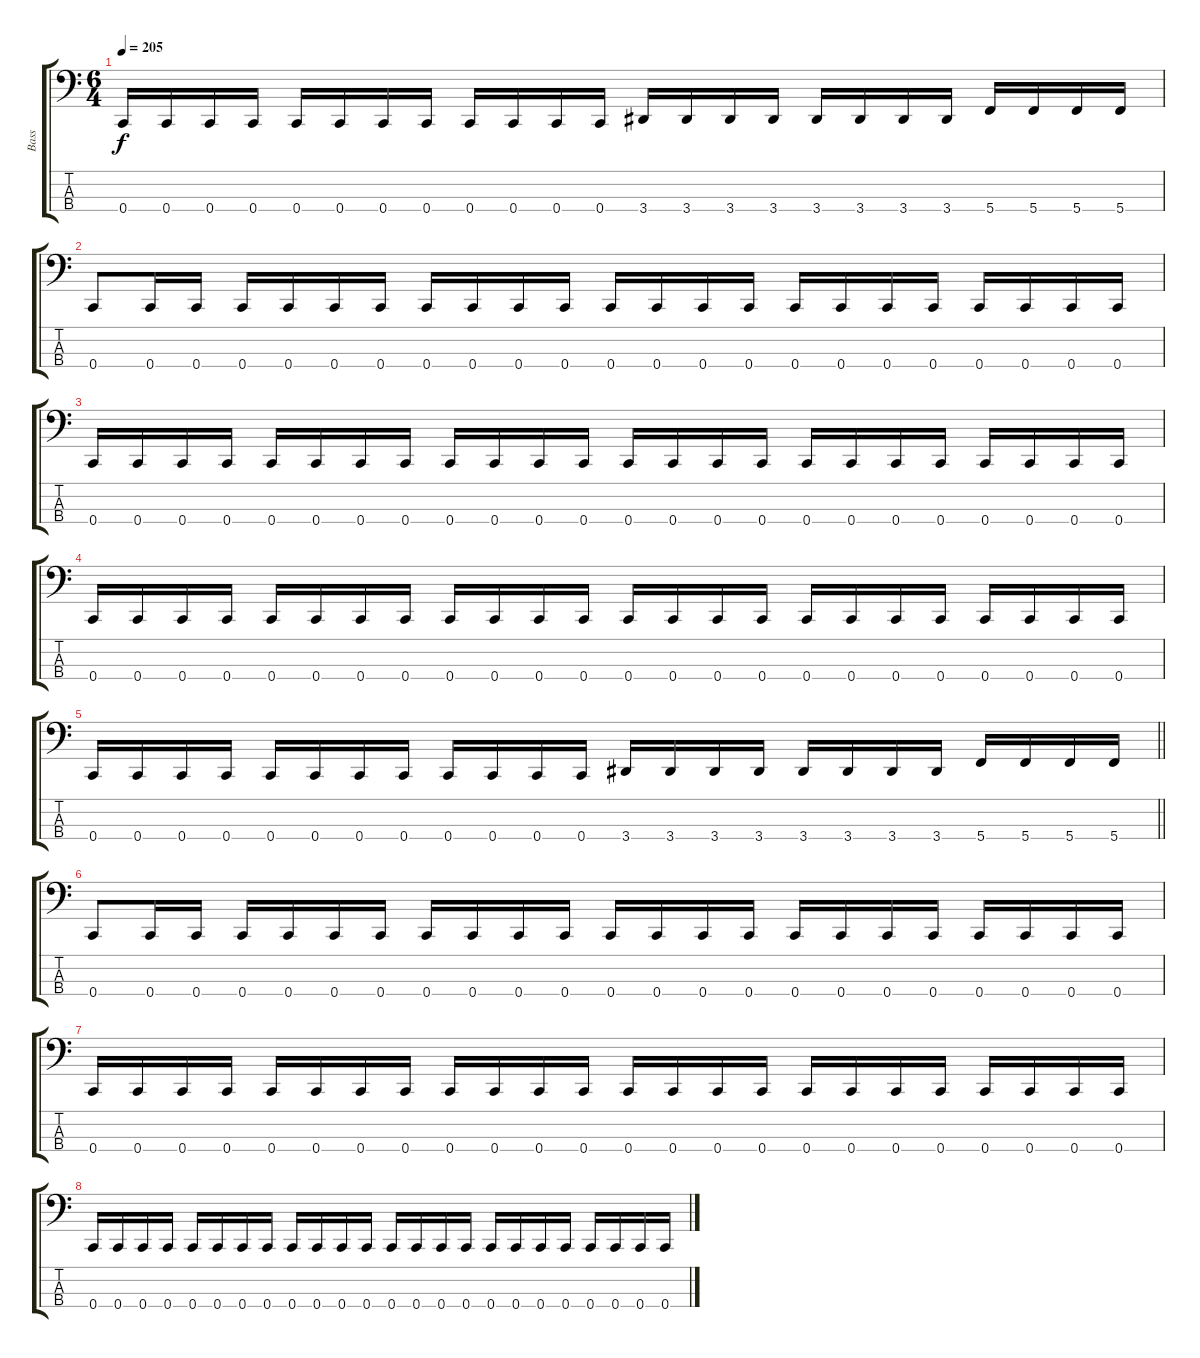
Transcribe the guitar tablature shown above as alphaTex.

\track ("Bass" "Bass") {instrument electricbasspick}
\staff {score tabs}
\tuning (Eb2 Bb1 F1 C1) {hide}
\ts (6 4)
\tempo 205
\clef f4
\ks c
0.4.16{dy f} 0.4.16 0.4.16 0.4.16 0.4.16 0.4.16 0.4.16 0.4.16 0.4.16 0.4.16 0.4.16 0.4.16 3.4.16 3.4.16 3.4.16 3.4.16 3.4.16 3.4.16 3.4.16 3.4.16 5.4.16 5.4.16 5.4.16 5.4.16 |
0.4.8 0.4.16 0.4.16 0.4.16 0.4.16 0.4.16 0.4.16 0.4.16 0.4.16 0.4.16 0.4.16 0.4.16 0.4.16 0.4.16 0.4.16 0.4.16 0.4.16 0.4.16 0.4.16 0.4.16 0.4.16 0.4.16 0.4.16 |
0.4.16 0.4.16 0.4.16 0.4.16 0.4.16 0.4.16 0.4.16 0.4.16 0.4.16 0.4.16 0.4.16 0.4.16 0.4.16 0.4.16 0.4.16 0.4.16 0.4.16 0.4.16 0.4.16 0.4.16 0.4.16 0.4.16 0.4.16 0.4.16 |
0.4.16 0.4.16 0.4.16 0.4.16 0.4.16 0.4.16 0.4.16 0.4.16 0.4.16 0.4.16 0.4.16 0.4.16 0.4.16 0.4.16 0.4.16 0.4.16 0.4.16 0.4.16 0.4.16 0.4.16 0.4.16 0.4.16 0.4.16 0.4.16 |
\barLineRight lightlight
0.4.16 0.4.16 0.4.16 0.4.16 0.4.16 0.4.16 0.4.16 0.4.16 0.4.16 0.4.16 0.4.16 0.4.16 3.4.16 3.4.16 3.4.16 3.4.16 3.4.16 3.4.16 3.4.16 3.4.16 5.4.16 5.4.16 5.4.16 5.4.16 |
0.4.8 0.4.16 0.4.16 0.4.16 0.4.16 0.4.16 0.4.16 0.4.16 0.4.16 0.4.16 0.4.16 0.4.16 0.4.16 0.4.16 0.4.16 0.4.16 0.4.16 0.4.16 0.4.16 0.4.16 0.4.16 0.4.16 0.4.16 |
0.4.16 0.4.16 0.4.16 0.4.16 0.4.16 0.4.16 0.4.16 0.4.16 0.4.16 0.4.16 0.4.16 0.4.16 0.4.16 0.4.16 0.4.16 0.4.16 0.4.16 0.4.16 0.4.16 0.4.16 0.4.16 0.4.16 0.4.16 0.4.16 |
0.4.16 0.4.16 0.4.16 0.4.16 0.4.16 0.4.16 0.4.16 0.4.16 0.4.16 0.4.16 0.4.16 0.4.16 0.4.16 0.4.16 0.4.16 0.4.16 0.4.16 0.4.16 0.4.16 0.4.16 0.4.16 0.4.16 0.4.16 0.4.16
